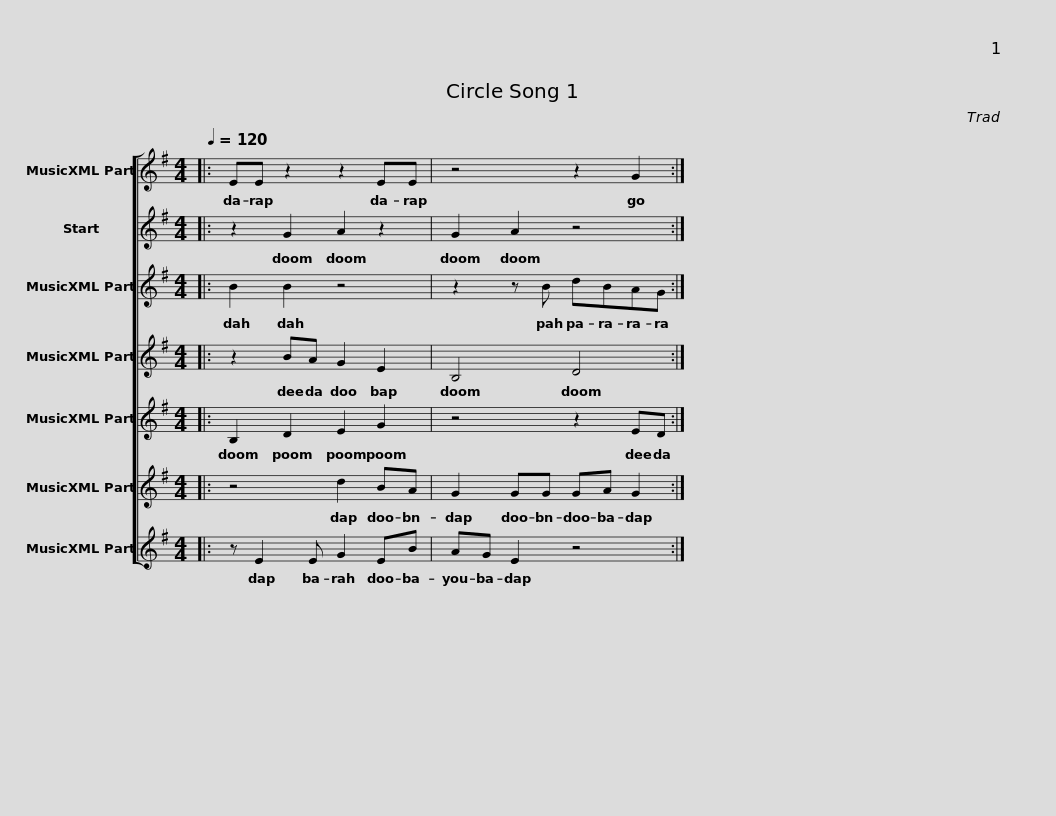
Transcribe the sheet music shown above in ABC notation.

X:1
%%score [ 1 2 3 4 5 6 7 ]
L:1/8
Q:1/4=120
M:4/4
I:linebreak $
K:G
V:1 treble
V:2 treble
V:3 treble
V:4 treble
V:5 treble
V:6 treble
V:7 treble
V:1
|: EE z2 z2 EE | z4 z2 G2 :| %2
V:2
|: z2 G2 A2 z2 | G2 A2 z4 :| %2
V:3
|: B2 B2 z4 | z2 z B dBAG :| %2
V:4
|: z2 BA G2 E2 | B,4 D4 :| %2
V:5
|: B,2 D2 E2 G2 | z4 z2 ED :| %2
V:6
|: z4 d2 BA | G2 GG GA G2 :| %2
V:7
|: z E2 E G2 EB | AG E2 z4 :| %2
